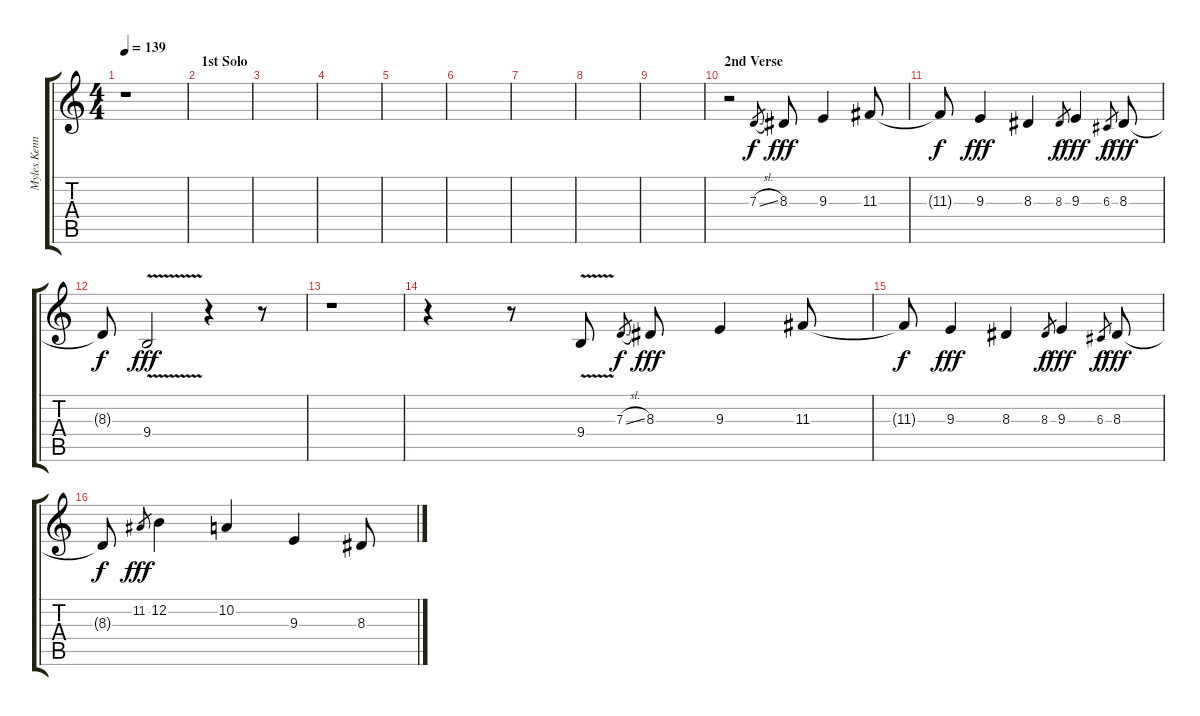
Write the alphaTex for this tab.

\track ("Myles Kennedy - Vocals" "Myles Kenn") {instrument tenorsax}
\staff {score tabs}
\tuning (E4 B3 G3 D3 A2 E2) {hide}
\ts (4 4)
\tempo 139
\clef g2
\ks c
r.1{dy f} |
\section ("" "1st Solo")
|
|
|
|
|
|
|
|
\section ("" "2nd Verse")
r.2 7.3{sl}.8{gr} 8.3.8{dy fff} 9.3.4 11.3.8 |
11.3{t}.8{dy f} 9.3.4{dy fff} 8.3.4 8.3.8{gr dy f} 9.3.4{dy fff} 6.3.8{gr dy f} 8.3.8{dy fff} |
8.3{t}.8{dy f} 9.4{v}.2{dy fff} r.4 r.8 |
r.1 |
r.4 r.8 9.4{v}.8 7.3{sl}.8{gr dy f} 8.3.8{dy fff} 9.3.4 11.3.8 |
11.3{t}.8{dy f} 9.3.4{dy fff} 8.3.4 8.3.8{gr dy f} 9.3.4{dy fff} 6.3.8{gr dy f} 8.3.8{dy fff} |
8.3{t}.8{dy f} 11.2.8{gr dy fff} 12.2.4 10.2.4 9.3.4 8.3{sl}.8
